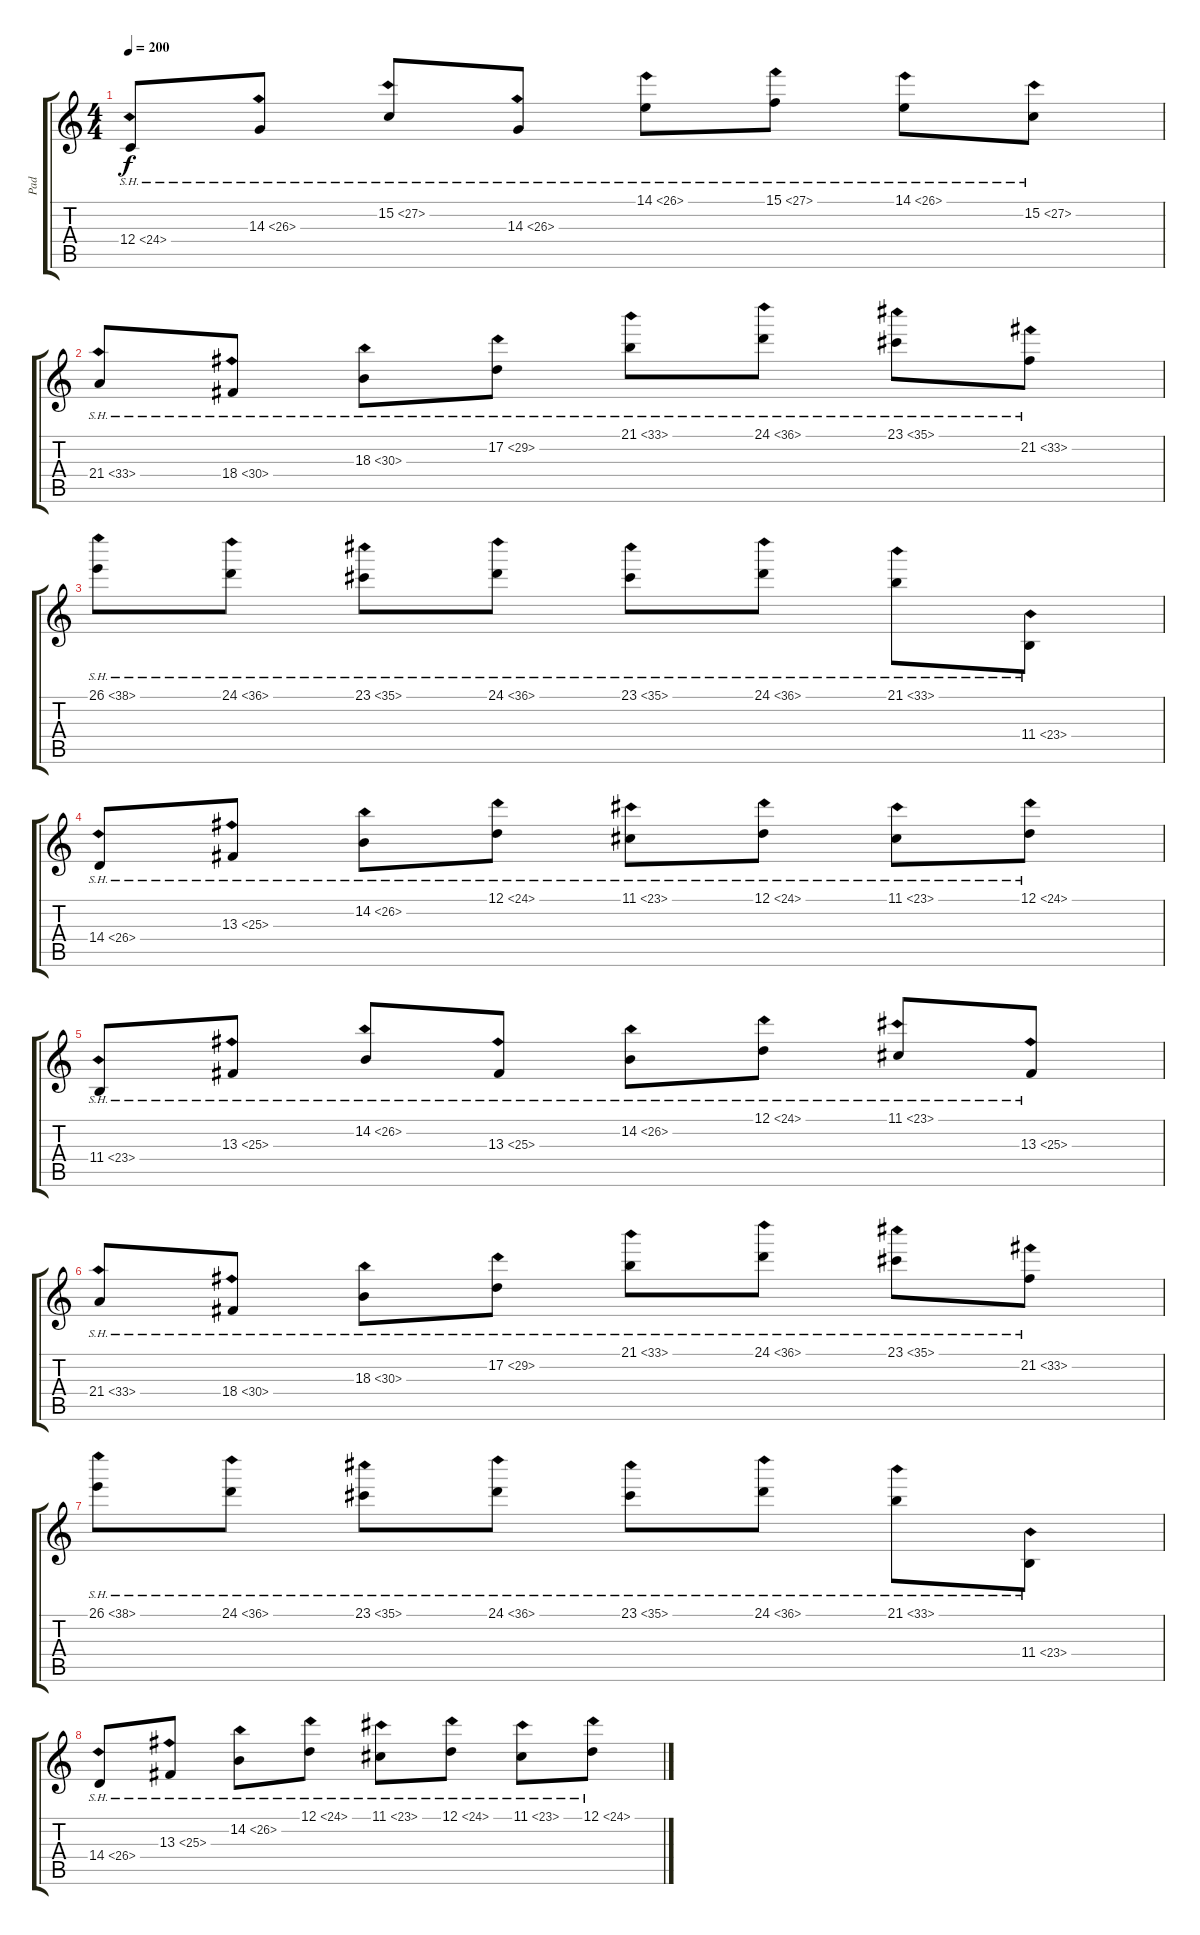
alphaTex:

\track ("Pad" "Pad") {instrument pad1newage}
\staff {score tabs}
\tuning (D4 A3 F3 C3 G2 D2) {hide}
\ts (4 4)
\tempo 200
\clef g2
\ks c
12.4{sh 12}.8{dy f} 14.3{sh 12}.8 15.2{sh 12}.8 14.3{sh 12}.8 14.1{sh 12}.8 15.1{sh 12}.8 14.1{sh 12}.8 15.2{sh 12}.8 |
21.4{sh 12}.8 18.4{sh 12}.8 18.3{sh 12}.8 17.2{sh 12}.8 21.1{sh 12}.8 24.1{sh 12}.8 23.1{sh 12}.8 21.2{sh 12}.8 |
26.1{sh 12}.8 24.1{sh 12}.8 23.1{sh 12}.8 24.1{sh 12}.8 23.1{sh 12}.8 24.1{sh 12}.8 21.1{sh 12}.8 11.4{sh 12}.8 |
14.4{sh 12}.8 13.3{sh 12}.8 14.2{sh 12}.8 12.1{sh 12}.8 11.1{sh 12}.8 12.1{sh 12}.8 11.1{sh 12}.8 12.1{sh 12}.8 |
11.4{sh 12}.8 13.3{sh 12}.8 14.2{sh 12}.8 13.3{sh 12}.8 14.2{sh 12}.8 12.1{sh 12}.8 11.1{sh 12}.8 13.3{sh 12}.8 |
21.4{sh 12}.8 18.4{sh 12}.8 18.3{sh 12}.8 17.2{sh 12}.8 21.1{sh 12}.8 24.1{sh 12}.8 23.1{sh 12}.8 21.2{sh 12}.8 |
26.1{sh 12}.8 24.1{sh 12}.8 23.1{sh 12}.8 24.1{sh 12}.8 23.1{sh 12}.8 24.1{sh 12}.8 21.1{sh 12}.8 11.4{sh 12}.8 |
14.4{sh 12}.8 13.3{sh 12}.8 14.2{sh 12}.8 12.1{sh 12}.8 11.1{sh 12}.8 12.1{sh 12}.8 11.1{sh 12}.8 12.1{sh 12}.8
